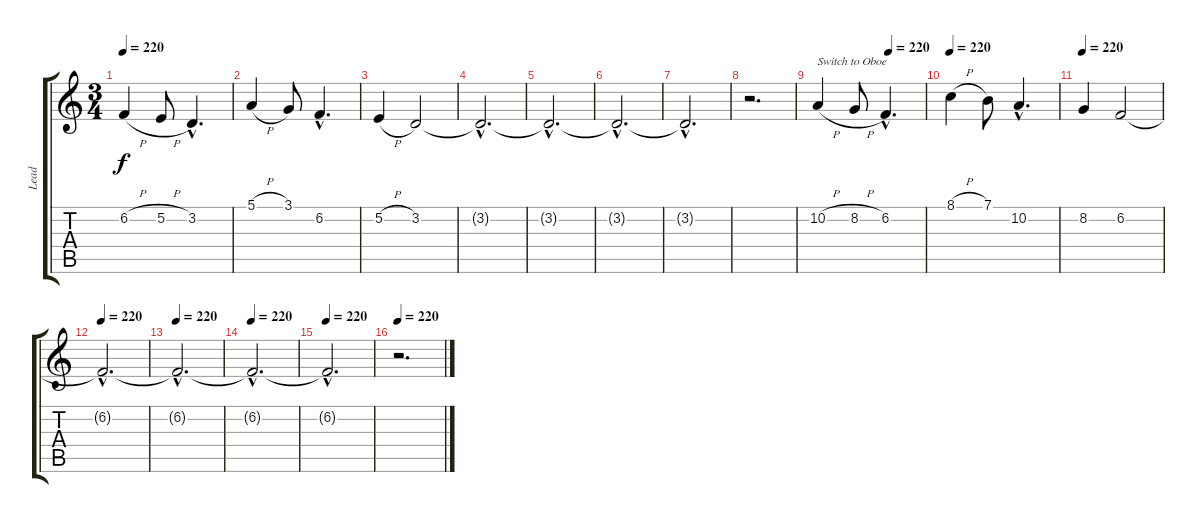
\track ("Lead" "Lead") {instrument flute}
\staff {score tabs}
\tuning (E4 B3 G3 D3 A2 E2) {hide}
\ts (3 4)
\tempo 220
\clef g2
\ks c
6.2{h}.4{dy f} 5.2{h}.8 3.2{hac}.4{d} |
5.1{h}.4 3.1.8 6.2{hac}.4{d} |
5.2{h}.4 3.2.2 |
3.2{hac t}.2{d} |
3.2{hac t}.2{d} |
3.2{hac t}.2{d} |
3.2{hac t}.2{d} |
r.2{d} |
\tempo (220 0.6666666666666666)
10.2{h}.4{txt "Switch to Oboe" instrument oboe} 8.2{h}.8 6.2{hac}.4{d} |
\tempo 220
8.1{h}.4 7.1.8 10.2{hac}.4{d} |
\tempo 220
8.2.4 6.2.2 |
\tempo 220
6.2{hac t}.2{d} |
\tempo 220
6.2{hac t}.2{d} |
\tempo 220
6.2{hac t}.2{d} |
\tempo 220
6.2{hac t}.2{d} |
\tempo 220
r.2{d}
